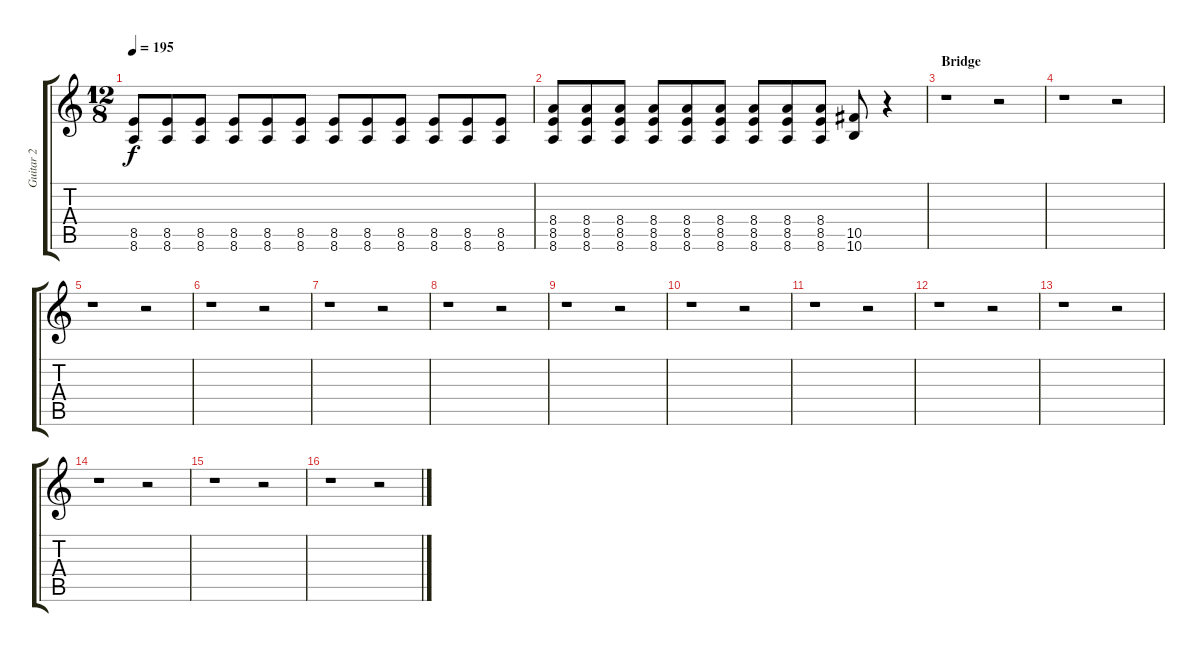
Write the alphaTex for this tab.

\track ("Guitar 2" "Guitar 2") {instrument distortionguitar}
\staff {score tabs}
\tuning (Eb4 Bb3 Gb3 Db3 Ab2 Db2) {hide}
\ts (12 8)
\tempo 195
\clef g2
\ks c
(8.5 8.6).8{dy f} (8.5 8.6).8 (8.5 8.6).8 (8.5 8.6).8 (8.5 8.6).8 (8.5 8.6).8 (8.5 8.6).8 (8.5 8.6).8 (8.5 8.6).8 (8.5 8.6).8 (8.5 8.6).8 (8.5 8.6).8 |
(8.4 8.5 8.6).8 (8.4 8.5 8.6).8 (8.4 8.5 8.6).8 (8.4 8.5 8.6).8 (8.4 8.5 8.6).8 (8.4 8.5 8.6).8 (8.4 8.5 8.6).8 (8.4 8.5 8.6).8 (8.4 8.5 8.6).8 (10.5 10.6).8 r.4 |
\section ("" "Bridge")
r.1 r.2 |
r.1 r.2 |
r.1 r.2 |
r.1 r.2 |
r.1 r.2 |
r.1 r.2 |
r.1 r.2 |
r.1 r.2 |
r.1 r.2 |
r.1 r.2 |
r.1 r.2 |
r.1 r.2 |
r.1 r.2 |
r.1 r.2
